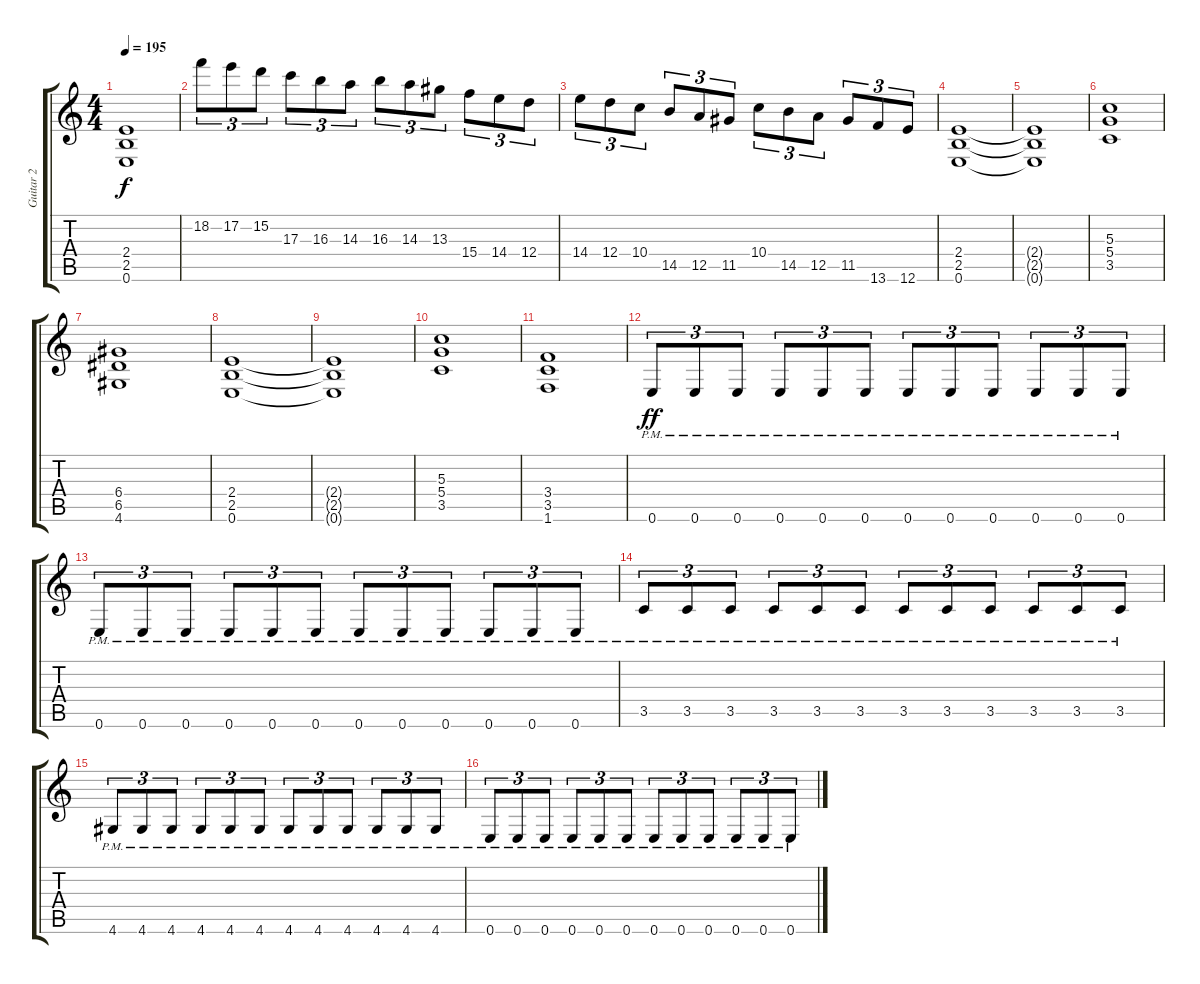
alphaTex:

\track ("Guitar 2" "Guitar 2") {instrument distortionguitar bank 255}
\staff {score tabs}
\tuning (E4 B3 G3 D3 A2 E2) {hide}
\ts (4 4)
\tempo 195
\clef g2
\ks c
(2.4{t} 2.5{t} 0.6{t}).1{dy f} |
18.2.8{tu (3 2)} 17.2.8{tu (3 2)} 15.2.8{tu (3 2)} 17.3.8{tu (3 2)} 16.3.8{tu (3 2)} 14.3.8{tu (3 2)} 16.3.8{tu (3 2)} 14.3.8{tu (3 2)} 13.3.8{tu (3 2)} 15.4.8{tu (3 2)} 14.4.8{tu (3 2)} 12.4.8{tu (3 2)} |
14.4.8{tu (3 2)} 12.4.8{tu (3 2)} 10.4.8{tu (3 2)} 14.5.8{tu (3 2)} 12.5.8{tu (3 2)} 11.5.8{tu (3 2)} 10.4.8{tu (3 2)} 14.5.8{tu (3 2)} 12.5.8{tu (3 2)} 11.5.8{tu (3 2)} 13.6.8{tu (3 2)} 12.6.8{tu (3 2)} |
(2.4 2.5 0.6).1 |
(2.4{t} 2.5{t} 0.6{t}).1 |
(5.3 5.4 3.5).1 |
(6.4 6.5 4.6).1 |
(2.4 2.5 0.6).1 |
(2.4{t} 2.5{t} 0.6{t}).1 |
(5.3 5.4 3.5).1 |
(3.4 3.5 1.6).1 |
0.6{pm}.8{tu (3 2) dy ff} 0.6{pm}.8{tu (3 2)} 0.6{pm}.8{tu (3 2)} 0.6{pm}.8{tu (3 2)} 0.6{pm}.8{tu (3 2)} 0.6{pm}.8{tu (3 2)} 0.6{pm}.8{tu (3 2)} 0.6{pm}.8{tu (3 2)} 0.6{pm}.8{tu (3 2)} 0.6{pm}.8{tu (3 2)} 0.6{pm}.8{tu (3 2)} 0.6{pm}.8{tu (3 2)} |
0.6{pm}.8{tu (3 2)} 0.6{pm}.8{tu (3 2)} 0.6{pm}.8{tu (3 2)} 0.6{pm}.8{tu (3 2)} 0.6{pm}.8{tu (3 2)} 0.6{pm}.8{tu (3 2)} 0.6{pm}.8{tu (3 2)} 0.6{pm}.8{tu (3 2)} 0.6{pm}.8{tu (3 2)} 0.6{pm}.8{tu (3 2)} 0.6{pm}.8{tu (3 2)} 0.6{pm}.8{tu (3 2)} |
3.5{pm}.8{tu (3 2)} 3.5{pm}.8{tu (3 2)} 3.5{pm}.8{tu (3 2)} 3.5{pm}.8{tu (3 2)} 3.5{pm}.8{tu (3 2)} 3.5{pm}.8{tu (3 2)} 3.5{pm}.8{tu (3 2)} 3.5{pm}.8{tu (3 2)} 3.5{pm}.8{tu (3 2)} 3.5{pm}.8{tu (3 2)} 3.5{pm}.8{tu (3 2)} 3.5{pm}.8{tu (3 2)} |
4.6{pm}.8{tu (3 2)} 4.6{pm}.8{tu (3 2)} 4.6{pm}.8{tu (3 2)} 4.6{pm}.8{tu (3 2)} 4.6{pm}.8{tu (3 2)} 4.6{pm}.8{tu (3 2)} 4.6{pm}.8{tu (3 2)} 4.6{pm}.8{tu (3 2)} 4.6{pm}.8{tu (3 2)} 4.6{pm}.8{tu (3 2)} 4.6{pm}.8{tu (3 2)} 4.6{pm}.8{tu (3 2)} |
0.6{pm}.8{tu (3 2)} 0.6{pm}.8{tu (3 2)} 0.6{pm}.8{tu (3 2)} 0.6{pm}.8{tu (3 2)} 0.6{pm}.8{tu (3 2)} 0.6{pm}.8{tu (3 2)} 0.6{pm}.8{tu (3 2)} 0.6{pm}.8{tu (3 2)} 0.6{pm}.8{tu (3 2)} 0.6{pm}.8{tu (3 2)} 0.6{pm}.8{tu (3 2)} 0.6{pm}.8{tu (3 2)}
